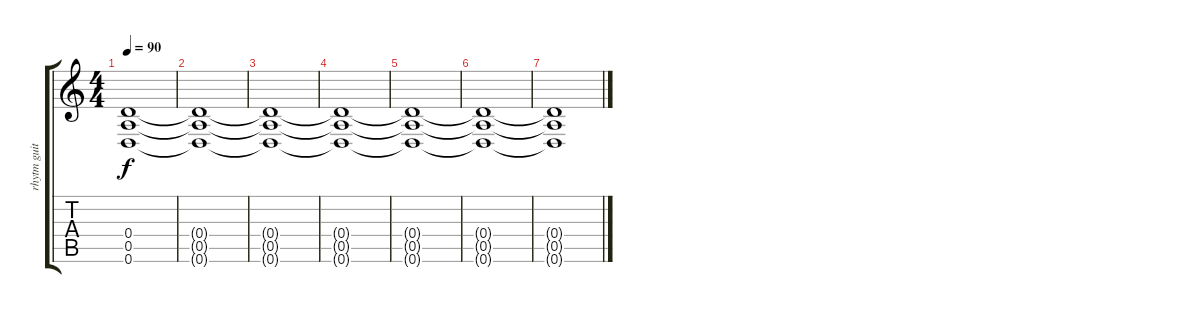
\track ("rhytm guitar - ryan" "rhytm guit") {instrument overdrivenguitar}
\staff {score tabs}
\tuning (E4 B3 G3 D3 A2 D2) {hide}
\ts (4 4)
\tempo 90
\clef g2
\ks c
(0.4{t} 0.5{t} 0.6{t}).1{dy f} |
(0.4{t} 0.5{t} 0.6{t}).1 |
(0.4{t} 0.5{t} 0.6{t}).1 |
(0.4{t} 0.5{t} 0.6{t}).1 |
(0.4{t} 0.5{t} 0.6{t}).1 |
(0.4{t} 0.5{t} 0.6{t}).1 |
(0.4{t} 0.5{t} 0.6{t}).1
